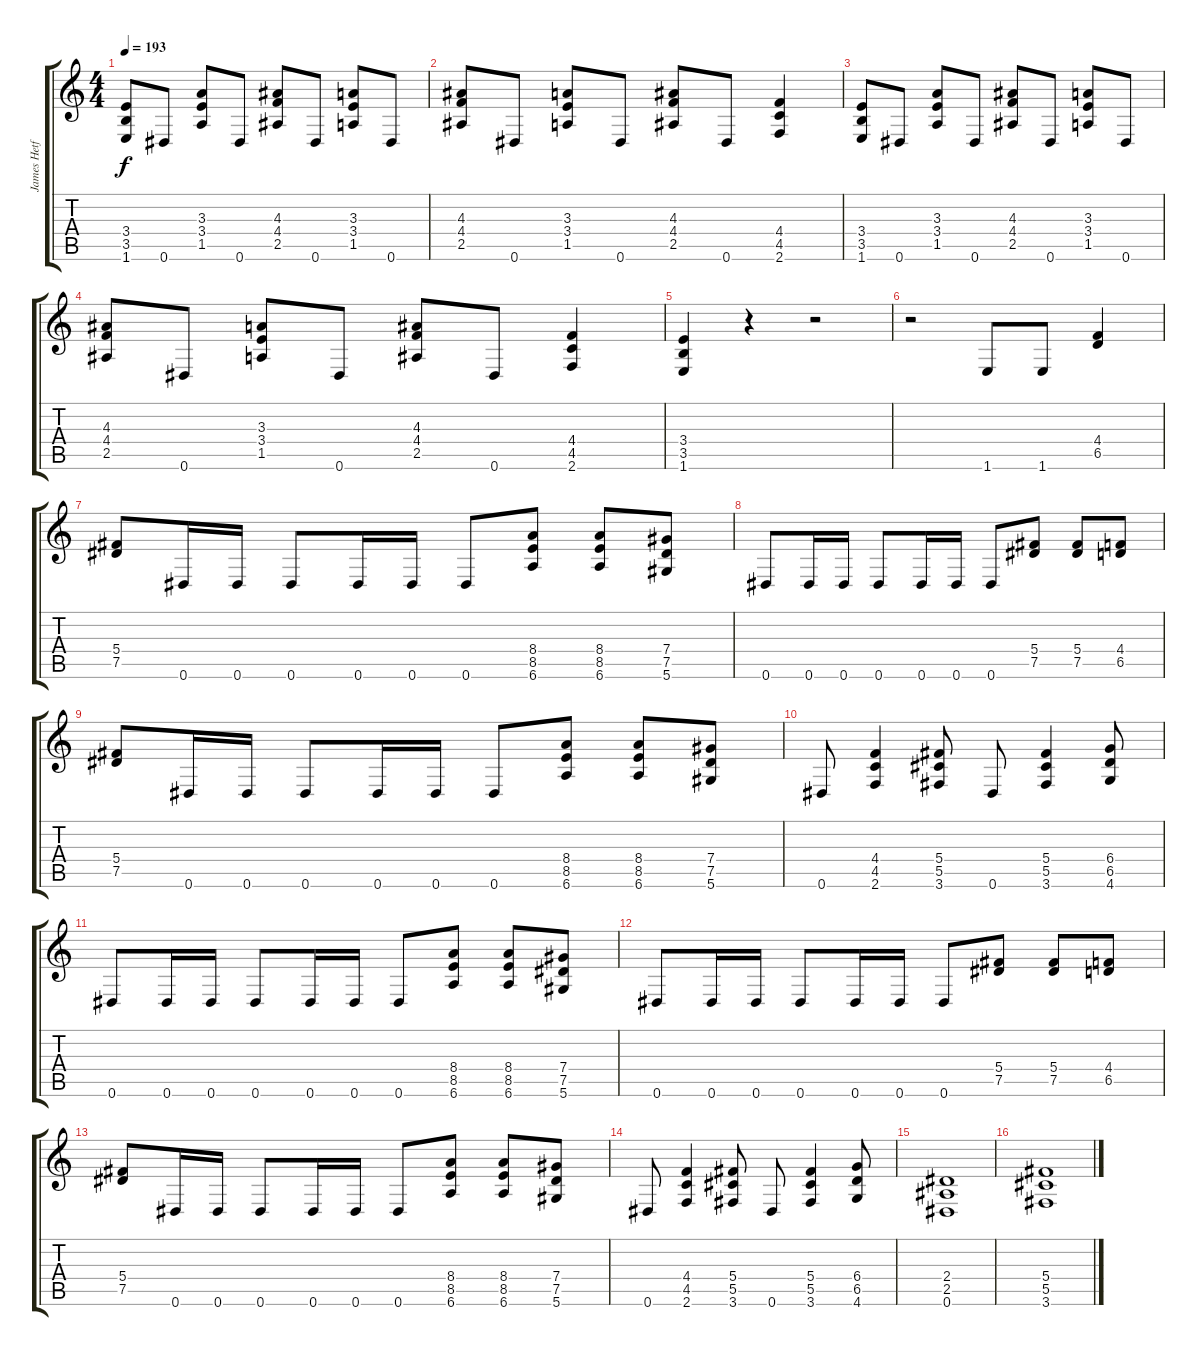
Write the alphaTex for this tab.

\track ("James Hetfield " "James Hetf") {instrument distortionguitar}
\staff {score tabs}
\tuning (Eb4 Bb3 Gb3 Db3 Ab2 Eb2) {hide}
\ts (4 4)
\tempo 193
\clef g2
\ks c
(3.4 3.5 1.6).8{dy f} 0.6.8 (3.3 3.4 1.5).8 0.6.8 (4.3 4.4 2.5).8 0.6.8 (3.3 3.4 1.5).8 0.6.8 |
(4.3 4.4 2.5).8 0.6.8 (3.3 3.4 1.5).8 0.6.8 (4.3 4.4 2.5).8 0.6.8 (4.4 4.5 2.6).4 |
(3.4 3.5 1.6).8 0.6.8 (3.3 3.4 1.5).8 0.6.8 (4.3 4.4 2.5).8 0.6.8 (3.3 3.4 1.5).8 0.6.8 |
(4.3 4.4 2.5).8 0.6.8 (3.3 3.4 1.5).8 0.6.8 (4.3 4.4 2.5).8 0.6.8 (4.4 4.5 2.6).4 |
(3.4 3.5 1.6).4 r.4 r.2 |
r.2 1.6.8 1.6.8 (4.4 6.5).4 |
(5.4 7.5).8 0.6.16 0.6.16 0.6.8 0.6.16 0.6.16 0.6.8 (8.4 8.5 6.6).8 (8.4 8.5 6.6).8 (7.4 7.5 5.6).8 |
0.6.8 0.6.16 0.6.16 0.6.8 0.6.16 0.6.16 0.6.8 (5.4 7.5).8 (5.4 7.5).8 (4.4 6.5).8 |
(5.4 7.5).8 0.6.16 0.6.16 0.6.8 0.6.16 0.6.16 0.6.8 (8.4 8.5 6.6).8 (8.4 8.5 6.6).8 (7.4 7.5 5.6).8 |
0.6.8 (4.4 4.5 2.6).4 (5.4 5.5 3.6).8 0.6.8 (5.4 5.5 3.6).4 (6.4 6.5 4.6).8 |
0.6.8 0.6.16 0.6.16 0.6.8 0.6.16 0.6.16 0.6.8 (8.4 8.5 6.6).8 (8.4 8.5 6.6).8 (7.4 7.5 5.6).8 |
0.6.8 0.6.16 0.6.16 0.6.8 0.6.16 0.6.16 0.6.8 (5.4 7.5).8 (5.4 7.5).8 (4.4 6.5).8 |
(5.4 7.5).8 0.6.16 0.6.16 0.6.8 0.6.16 0.6.16 0.6.8 (8.4 8.5 6.6).8 (8.4 8.5 6.6).8 (7.4 7.5 5.6).8 |
0.6.8 (4.4 4.5 2.6).4 (5.4 5.5 3.6).8 0.6.8 (5.4 5.5 3.6).4 (6.4 6.5 4.6).8 |
(2.4 2.5 0.6).1 |
(5.4 5.5 3.6).1
